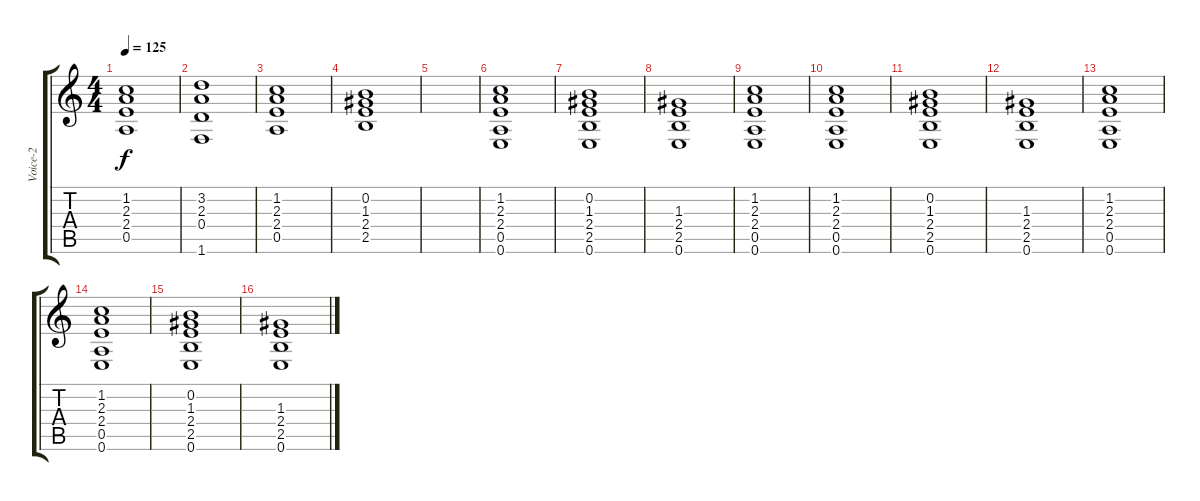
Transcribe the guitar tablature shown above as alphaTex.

\track ("Voice-2" "Voice-2") {instrument synthvoice}
\staff {score tabs}
\tuning (E5 B4 G4 D4 A3 E3) {hide}
\ts (4 4)
\tempo 125
\clef g2
\ks c
(1.2 2.3 2.4 0.5).1{dy f} |
(3.2 2.3 0.4 1.6).1 |
(1.2 2.3 2.4 0.5).1 |
(0.2 1.3 2.4 2.5).1 |
|
(1.2 2.3 2.4 0.5 0.6).1 |
(0.2 1.3 2.4 2.5 0.6).1 |
(1.3 2.4 2.5 0.6).1 |
(1.2 2.3 2.4 0.5 0.6).1 |
(1.2 2.3 2.4 0.5 0.6).1 |
(0.2 1.3 2.4 2.5 0.6).1 |
(1.3 2.4 2.5 0.6).1 |
(1.2 2.3 2.4 0.5 0.6).1 |
(1.2 2.3 2.4 0.5 0.6).1 |
(0.2 1.3 2.4 2.5 0.6).1 |
(1.3 2.4 2.5 0.6).1
